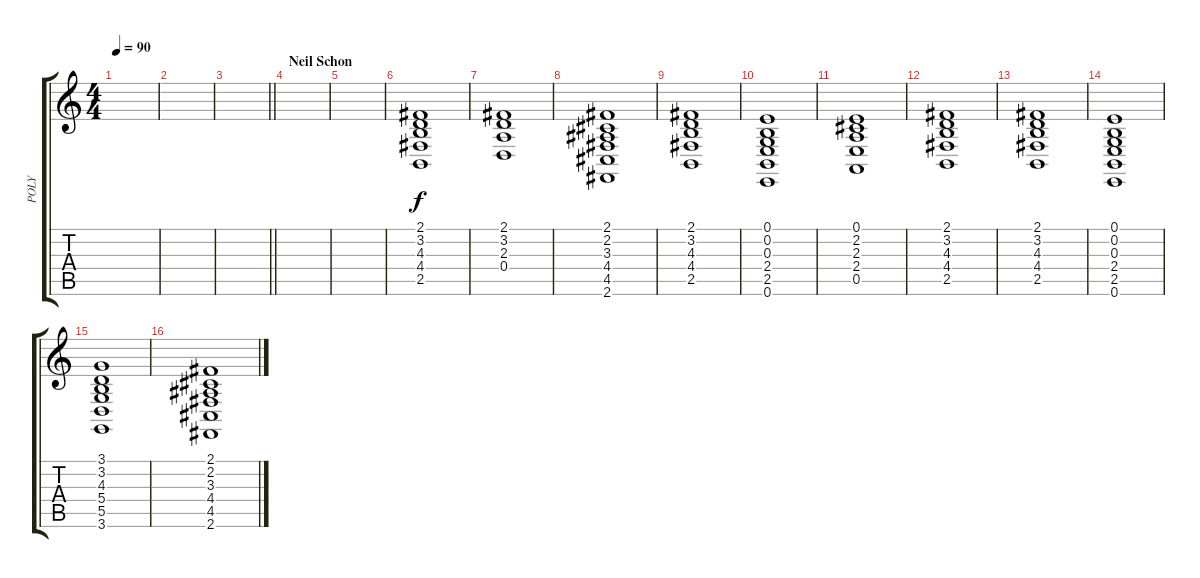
\track ("POLY" "POLY") {instrument pad3polysynth}
\staff {score tabs}
\tuning (E4 B3 G3 D3 A2 E2) {hide}
\ts (4 4)
\tempo 90
\clef g2
\ks c
|
|
\barLineRight lightlight
|
\section ("" "Neil Schon")
|
|
(2.1 3.2 4.3 4.4 2.5).1 |
(2.1 3.2 2.3 0.4).1 |
(2.1 2.2 3.3 4.4 4.5 2.6).1 |
(2.1 3.2 4.3 4.4 2.5).1 |
(0.1 0.2 0.3 2.4 2.5 0.6).1 |
(0.1 2.2 2.3 2.4 0.5).1 |
(2.1 3.2 4.3 4.4 2.5).1 |
(2.1 3.2 4.3 4.4 2.5).1 |
(0.1 0.2 0.3 2.4 2.5 0.6).1 |
(3.1 3.2 4.3 5.4 5.5 3.6).1 |
(2.1 2.2 3.3 4.4 4.5 2.6).1
